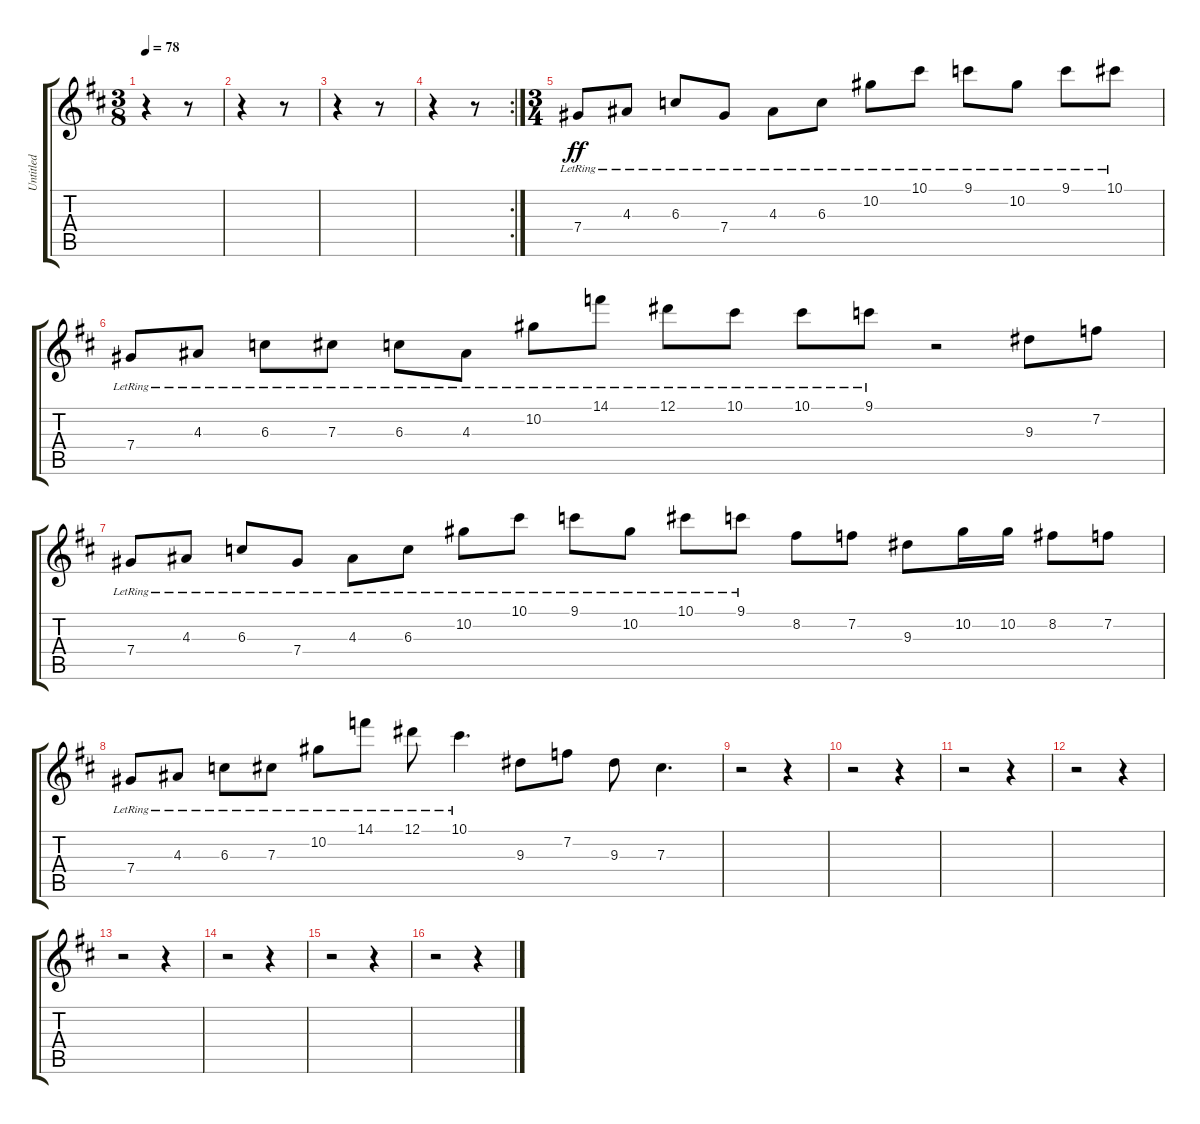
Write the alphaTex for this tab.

\track ("Untitled" "Untitled") {instrument electricguitarjazz}
\staff {score tabs}
\tuning (Eb4 Bb3 Gb3 Db3 Ab2 Db2) {hide}
\ts (3 8)
\tempo 78
\clef g2
\ks d
r.4{dy fff} r.8 |
r.4 r.8 |
r.4 r.8 |
\rc 2
r.4 r.8 |
\ts (3 4)
7.4{lr}.8{dy ff} 4.3{lr}.8 6.3{lr}.8 7.4{lr}.8 4.3{lr}.8 6.3{lr}.8 10.2{lr}.8 10.1{lr}.8 9.1{lr}.8 10.2{lr}.8 9.1{lr}.8 10.1{lr}.8 |
7.4{lr}.8 4.3{lr}.8 6.3{lr}.8 7.3{lr}.8 6.3{lr}.8 4.3{lr}.8 10.2{lr}.8 14.1{lr}.8 12.1{lr}.8 10.1{lr}.8 10.1{lr}.8 9.1{lr}.8 r.2 9.3.8 7.2.8 |
7.4{lr}.8 4.3{lr}.8 6.3{lr}.8 7.4{lr}.8 4.3{lr}.8 6.3{lr}.8 10.2{lr}.8 10.1{lr}.8 9.1{lr}.8 10.2{lr}.8 10.1{lr}.8 9.1{lr}.8 8.2.8 7.2.8 9.3.8 10.2.16 10.2.16 8.2.8 7.2.8 |
7.4{lr}.8 4.3{lr}.8 6.3{lr}.8 7.3{lr}.8 10.2{lr}.8 14.1{lr}.8 12.1{lr}.8 10.1{lr}.4{d} 9.3.8 7.2.8 9.3.8 7.3.4{d} |
r.2 r.4 |
r.2 r.4 |
r.2 r.4 |
r.2 r.4 |
r.2 r.4 |
r.2 r.4 |
r.2 r.4 |
r.2 r.4
